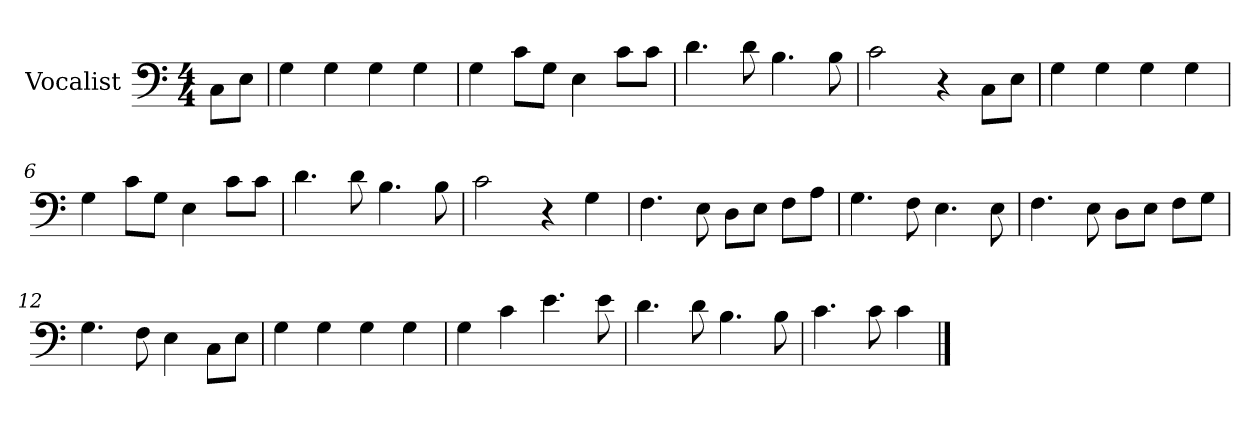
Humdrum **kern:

**kern
*part1
*staff1
*I"Vocalist
*k[]
*C:
*M4/4
=
8CL
8EJ
=1
4G
4G
4G
4G
=2
4G
8cL
8GJ
4E
8cL
8cJ
=3
4.d
8d
4.B
8B
=4
2c
4r
8CL
8EJ
=5
4G
4G
4G
4G
=6
4G
8cL
8GJ
4E
8cL
8cJ
=7
4.d
8d
4.B
8B
=8
2c
4r
4G
=9
4.F
8E
8DL
8EJ
8FL
8AJ
=10
4.G
8F
4.E
8E
=11
4.F
8E
8DL
8EJ
8FL
8GJ
=12
4.G
8F
4E
8CL
8EJ
=13
4G
4G
4G
4G
=14
4G
4c
4.e
8e
=15
4.d
8d
4.B
8B
=16
4.c
8c
4c
==
*-
